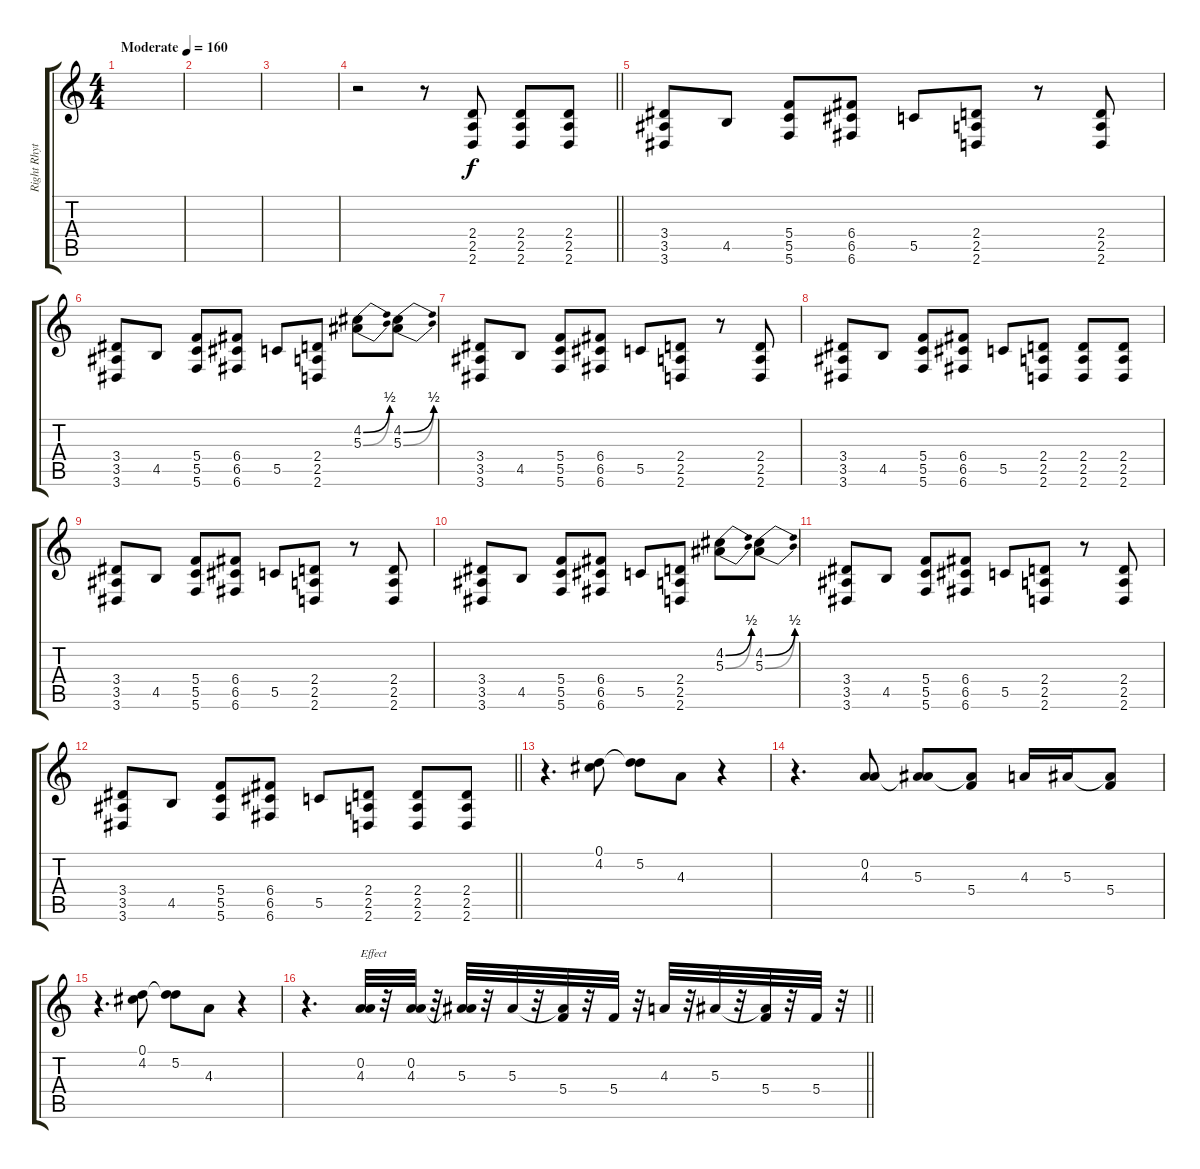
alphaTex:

\track ("Right Rhythm" "Right Rhyt") {instrument distortionguitar}
\staff {score tabs}
\tuning (D4 A3 F3 C3 G2 C2) {hide}
\ts (4 4)
\section ("" "")
\tempo (160 "Moderate")
\clef g2
\ks c
|
|
|
\barLineRight lightlight
r.2 r.8 (2.4 2.5 2.6).8 (2.4 2.5 2.6).8 (2.4 2.5 2.6).8 |
\section ("" "")
(3.4 3.5 3.6).8 4.5.8 (5.4 5.5 5.6).8 (6.4 6.5 6.6).8 5.5.8 (2.4 2.5 2.6).8 r.8 (2.4 2.5 2.6).8 |
(3.4 3.5 3.6).8 4.5.8 (5.4 5.5 5.6).8 (6.4 6.5 6.6).8 5.5.8 (2.4 2.5 2.6).8 (4.2{be (bend 0 0 60 2)} 5.3{be (bend 0 0 60 2)}).8 (4.2{be (bend 0 0 60 2)} 5.3{be (bend 0 0 60 2)}).8 |
(3.4 3.5 3.6).8 4.5.8 (5.4 5.5 5.6).8 (6.4 6.5 6.6).8 5.5.8 (2.4 2.5 2.6).8 r.8 (2.4 2.5 2.6).8 |
(3.4 3.5 3.6).8 4.5.8 (5.4 5.5 5.6).8 (6.4 6.5 6.6).8 5.5.8 (2.4 2.5 2.6).8 (2.4 2.5 2.6).8 (2.4 2.5 2.6).8 |
(3.4 3.5 3.6).8 4.5.8 (5.4 5.5 5.6).8 (6.4 6.5 6.6).8 5.5.8 (2.4 2.5 2.6).8 r.8 (2.4 2.5 2.6).8 |
(3.4 3.5 3.6).8 4.5.8 (5.4 5.5 5.6).8 (6.4 6.5 6.6).8 5.5.8 (2.4 2.5 2.6).8 (4.2{be (bend 0 0 60 2)} 5.3{be (bend 0 0 60 2)}).8 (4.2{be (bend 0 0 60 2)} 5.3{be (bend 0 0 60 2)}).8 |
(3.4 3.5 3.6).8 4.5.8 (5.4 5.5 5.6).8 (6.4 6.5 6.6).8 5.5.8 (2.4 2.5 2.6).8 r.8 (2.4 2.5 2.6).8 |
\barLineRight lightlight
(3.4 3.5 3.6).8 4.5.8 (5.4 5.5 5.6).8 (6.4 6.5 6.6).8 5.5.8 (2.4 2.5 2.6).8 (2.4 2.5 2.6).8 (2.4 2.5 2.6).8 |
\section ("" "")
r.4{d instrument overdrivenguitar} (0.1 4.2).8 (0.1{t} 5.2).8 4.3.8 r.4 |
r.4{d} (0.2 4.3).8 (0.2{t} 5.3).8 (5.3{t} 5.4).8 4.3.16 5.3.16 (5.3{t} 5.4).8 |
r.4{d} (0.1 4.2).8 (0.1{t} 5.2).8 4.3.8 r.4 |
\barLineRight lightlight
r.4{d} (0.2 4.3).32{txt "Effect"} r.32 (0.2 4.3).32 r.32 (0.2{t} 5.3).32 r.32 5.3.32 r.32 (5.3{t} 5.4).32 r.32 5.4.32 r.32 4.3.32 r.32 5.3.32 r.32 (5.3{t} 5.4).32 r.32 5.4.32 r.32
